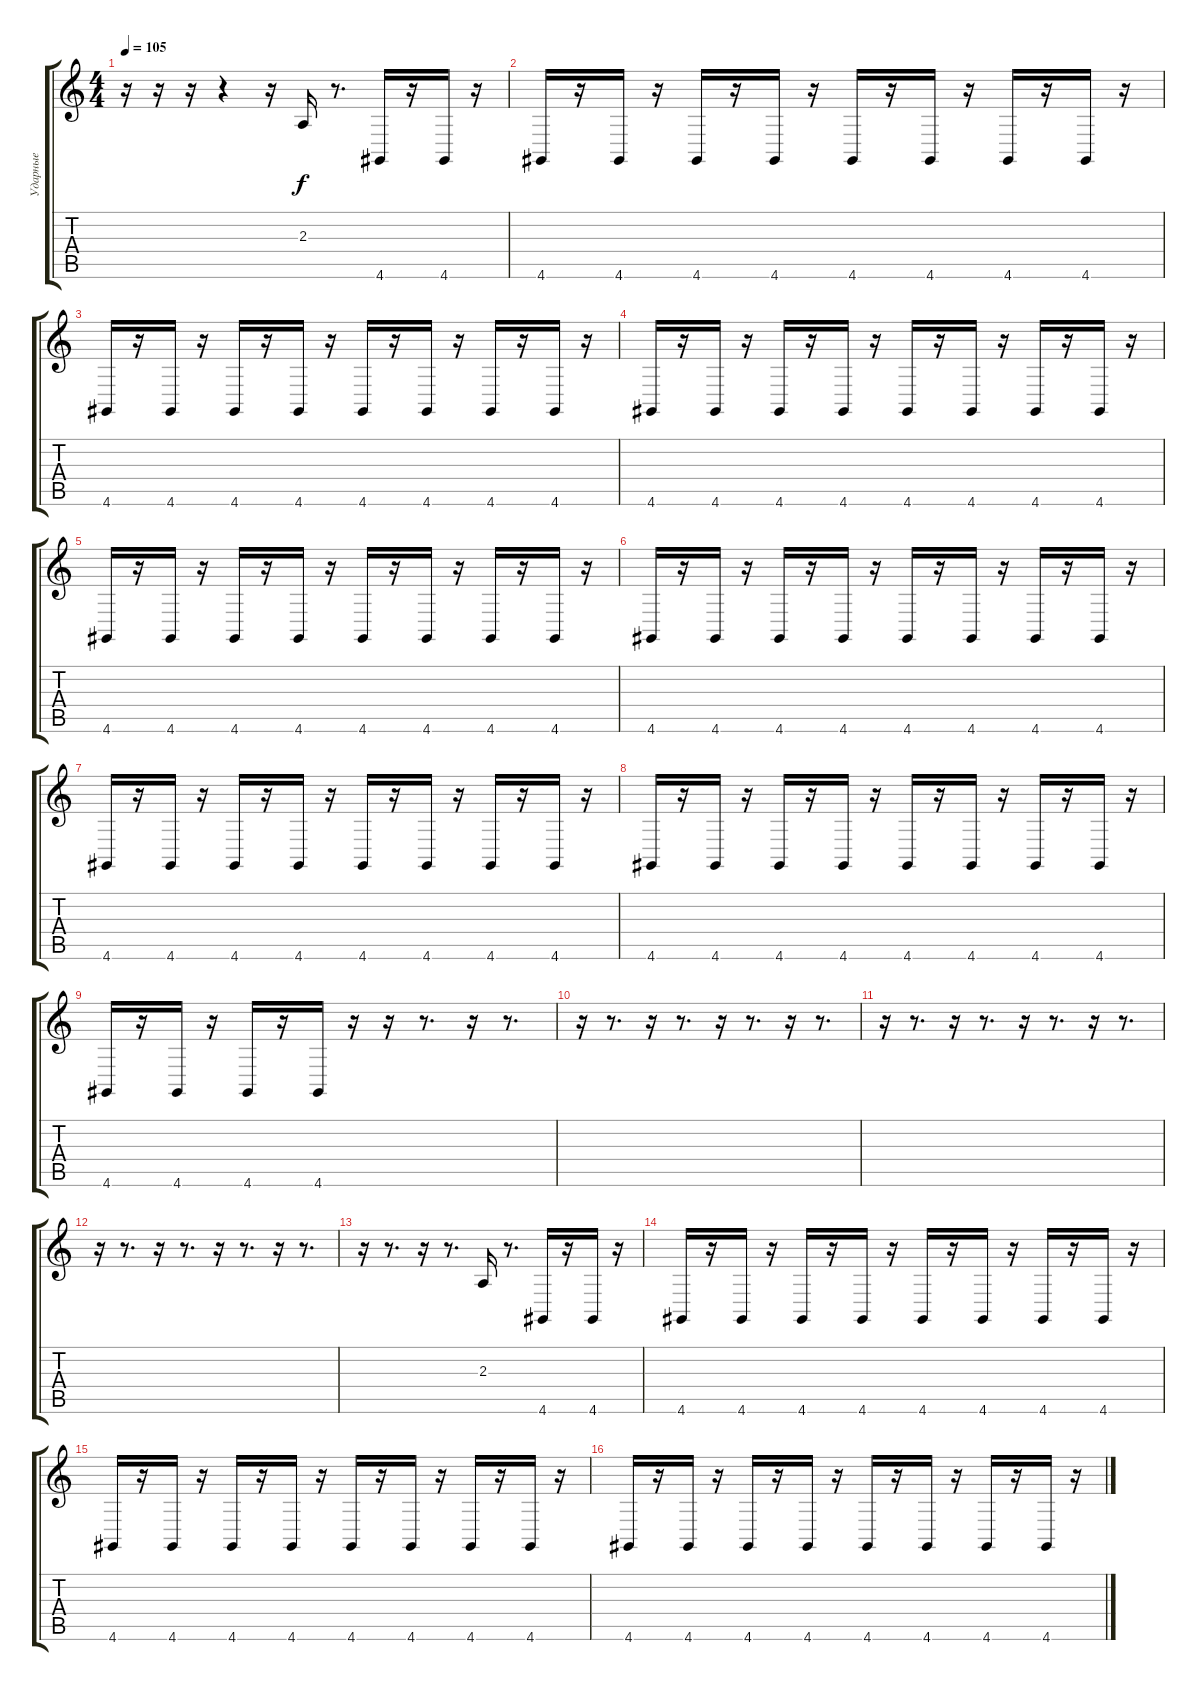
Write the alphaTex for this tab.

\track ("Ударные" "Ударные") {instrument synthdrum}
\staff {score tabs}
\tuning (E4 B3 G3 D3 A2 E2) {hide}
\ts (4 4)
\tempo 105
\clef g2
\ks c
r.16{dy f} r.16 r.16 r.4 r.16 2.3.16 r.8{d} 4.6.16 r.16 4.6.16 r.16 |
4.6.16 r.16 4.6.16 r.16 4.6.16 r.16 4.6.16 r.16 4.6.16 r.16 4.6.16 r.16 4.6.16 r.16 4.6.16 r.16 |
4.6.16 r.16 4.6.16 r.16 4.6.16 r.16 4.6.16 r.16 4.6.16 r.16 4.6.16 r.16 4.6.16 r.16 4.6.16 r.16 |
4.6.16 r.16 4.6.16 r.16 4.6.16 r.16 4.6.16 r.16 4.6.16 r.16 4.6.16 r.16 4.6.16 r.16 4.6.16 r.16 |
4.6.16 r.16 4.6.16 r.16 4.6.16 r.16 4.6.16 r.16 4.6.16 r.16 4.6.16 r.16 4.6.16 r.16 4.6.16 r.16 |
4.6.16 r.16 4.6.16 r.16 4.6.16 r.16 4.6.16 r.16 4.6.16 r.16 4.6.16 r.16 4.6.16 r.16 4.6.16 r.16 |
4.6.16 r.16 4.6.16 r.16 4.6.16 r.16 4.6.16 r.16 4.6.16 r.16 4.6.16 r.16 4.6.16 r.16 4.6.16 r.16 |
4.6.16 r.16 4.6.16 r.16 4.6.16 r.16 4.6.16 r.16 4.6.16 r.16 4.6.16 r.16 4.6.16 r.16 4.6.16 r.16 |
4.6.16 r.16 4.6.16 r.16 4.6.16 r.16 4.6.16 r.16 r.16 r.8{d} r.16 r.8{d} |
r.16 r.8{d} r.16 r.8{d} r.16 r.8{d} r.16 r.8{d} |
r.16 r.8{d} r.16 r.8{d} r.16 r.8{d} r.16 r.8{d} |
r.16 r.8{d} r.16 r.8{d} r.16 r.8{d} r.16 r.8{d} |
r.16 r.8{d} r.16 r.8{d} 2.3.16 r.8{d} 4.6.16 r.16 4.6.16 r.16 |
4.6.16 r.16 4.6.16 r.16 4.6.16 r.16 4.6.16 r.16 4.6.16 r.16 4.6.16 r.16 4.6.16 r.16 4.6.16 r.16 |
4.6.16 r.16 4.6.16 r.16 4.6.16 r.16 4.6.16 r.16 4.6.16 r.16 4.6.16 r.16 4.6.16 r.16 4.6.16 r.16 |
4.6.16 r.16 4.6.16 r.16 4.6.16 r.16 4.6.16 r.16 4.6.16 r.16 4.6.16 r.16 4.6.16 r.16 4.6.16 r.16
